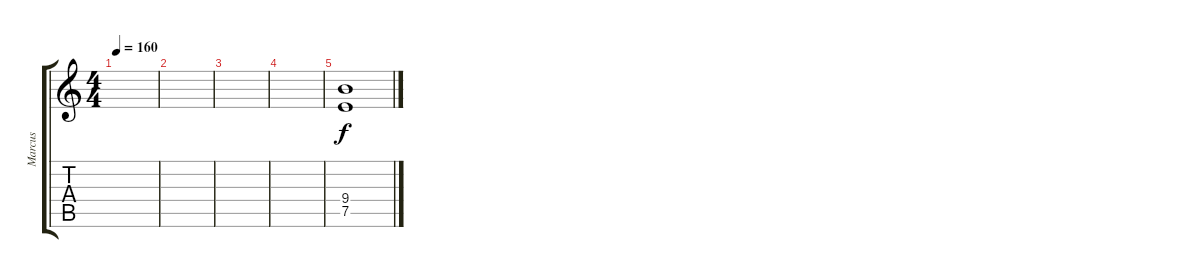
\track ("Marcus" "Marcus") {instrument distortionguitar}
\staff {score tabs}
\tuning (E4 B3 G3 D3 A2 E2) {hide}
\ts (4 4)
\tempo 160
\clef g2
\ks c
|
|
|
|
(9.4 7.5).1
